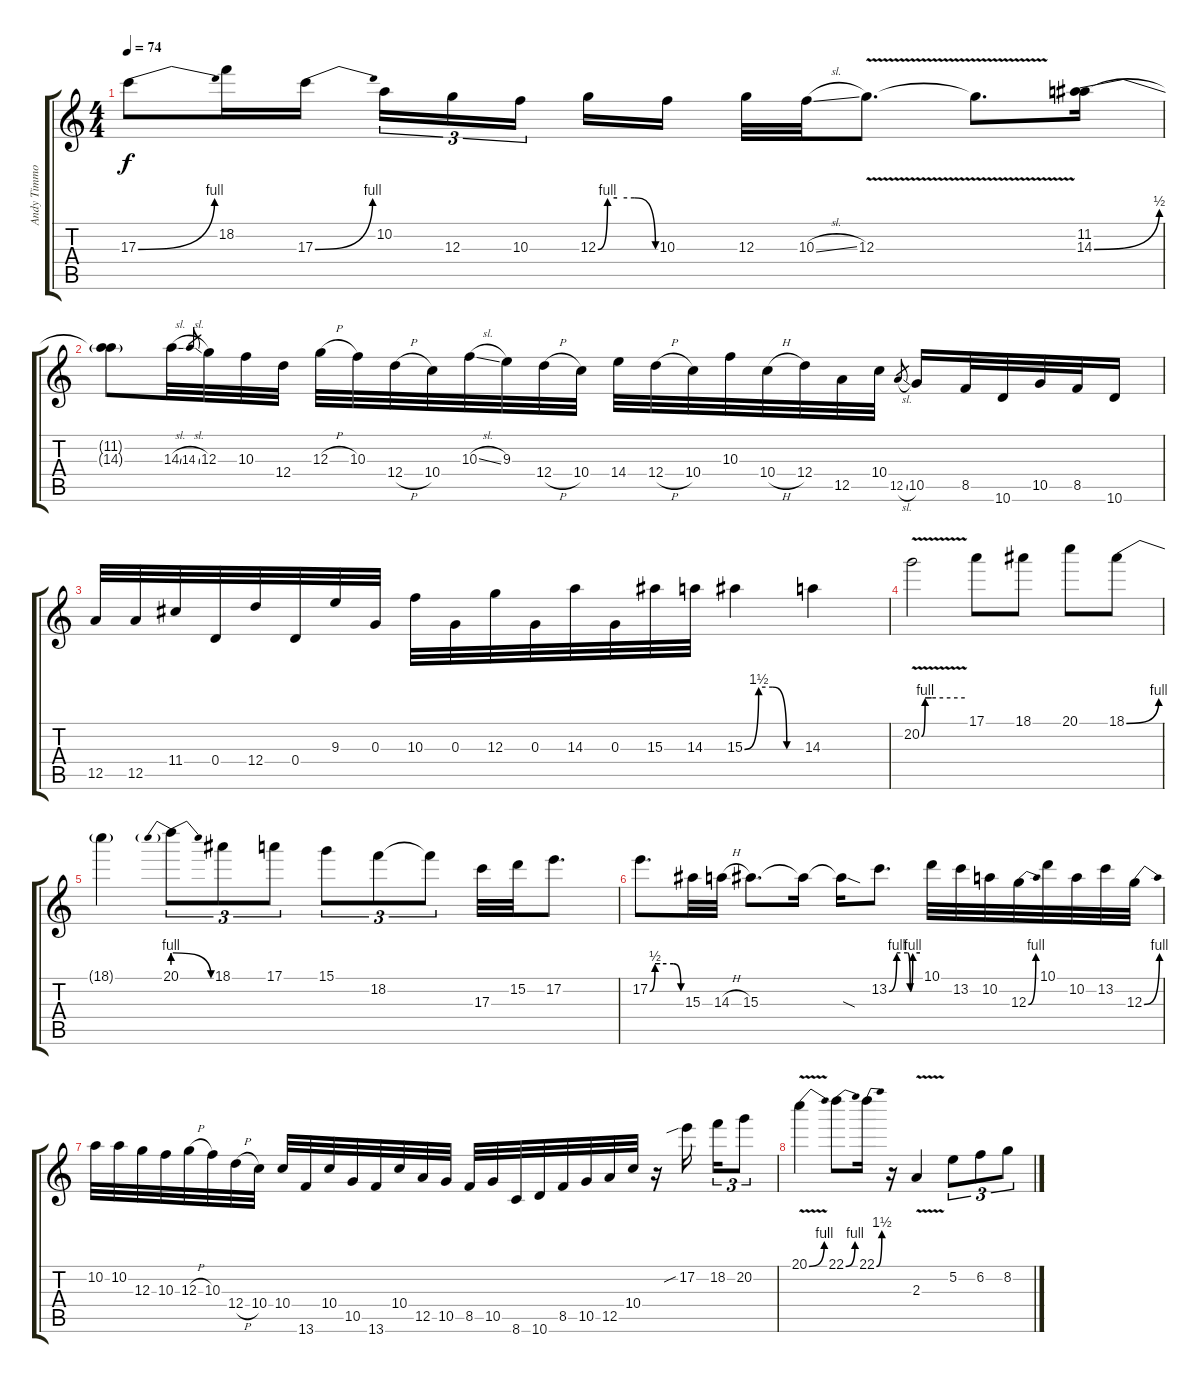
\track ("Andy Timmons" "Andy Timmo") {instrument distortionguitar}
\staff {score tabs}
\tuning (E4 B3 G3 D3 A2 E2) {hide}
\ts (4 4)
\tempo 74
\clef g2
\ks c
17.3{be (bend 0 0 60 4)}.8{txt "" dy f} 18.2.16 17.3{be (bend 0 0 60 4)}.16 10.2.16{tu (3 2)} 12.3.16{tu (3 2)} 10.3.16{tu (3 2) beam splitsecondary} 12.3{be (custom 0 0 10 4 20 4 38 4 60 0)}.16 10.3.16 12.3.32 10.3{sl}.32 12.3{v}.8{d} 12.3{t}.8{d} (11.2 14.3{be (bend 0 0 60 2)}).16 |
(11.2{t} 14.3{t}).8{txt ""} 14.3{sl}.32 14.3{sl}.8{gr} 12.3.32 10.3.32 12.4.32 12.3{h}.32 10.3.32 12.4{h}.32 10.4.32 10.3{sl}.32 9.3.32 12.4{h}.32 10.4.32 14.4.32 12.4{h}.32 10.4.32 10.3.32 10.4{h}.32 12.4.32 12.5.32 10.4.32 12.5{sl}.8{gr} 10.5.16 8.5.32 10.6.32 10.5.32 8.5.32 10.6.16 |
12.5.32{txt ""} 12.5.32 11.4.32 0.4.32 12.4.32 0.4.32 9.3.32 0.3.32 10.3.32 0.3.32 12.3.32 0.3.32 14.3.32 0.3.32 15.3.32 14.3.32 15.3{be (custom 0 0 15 6 30 6 45 0 60 0)}.4 14.3.4 |
20.2{be (custom 0 0 5 4 14 4 30 4 60 4) v}.2{txt ""} 17.1.8 18.1.8 20.1.8 18.1{be (bend 0 0 60 4)}.8 |
18.1{t}.4{txt ""} 20.1{be (prebendrelease 0 4 60 0)}.8{tu (3 2)} 18.1.8{tu (3 2)} 17.1.8{tu (3 2)} 15.1.8{tu (3 2)} 18.2.8{tu (3 2)} 18.2{t}.8{tu (3 2)} 17.3.32 15.2.32 17.2.8{d} |
17.2{be (custom 0 0 10 2 20 2 46 2 60 0)}.8{d txt ""} 15.3.32 14.3{h}.32 15.3.8{d} 15.3{t}.16 15.3{sod t}.16 13.2{be (custom 0 0 15 4 36 4 41 0 46 4 60 4)}.8{d} 10.1.32 13.2.32 10.2.32 12.3{be (bend 0 0 60 4)}.32 10.1.32 10.2.32 13.2.32 12.3{be (bend 0 0 60 4)}.32 |
10.2.32{txt ""} 10.2.32 12.3.32 10.3.32 12.3{h}.32 10.3.32 12.4{h}.32 10.4.32 10.4.32 13.6.32 10.4.32 10.5.32 13.6.32 10.4.32 12.5.32 10.5.32 8.5.32 10.5.32 8.6.32 10.6.32 8.5.32 10.5.32 12.5.32 10.4.32 r.16 17.2{sib}.16{beam splitsecondary} 18.2.16{tu (3 2)} 20.2.8{tu (3 2)} |
20.1{be (bend 0 0 60 4) v}.4{txt ""} 22.1{be (bend 0 0 60 4)}.8 22.1{be (bend 0 0 60 6)}.16 r.16 2.3{v}.4 5.2.8{tu (3 2)} 6.2.8{tu (3 2)} 8.2.8{tu (3 2)}
